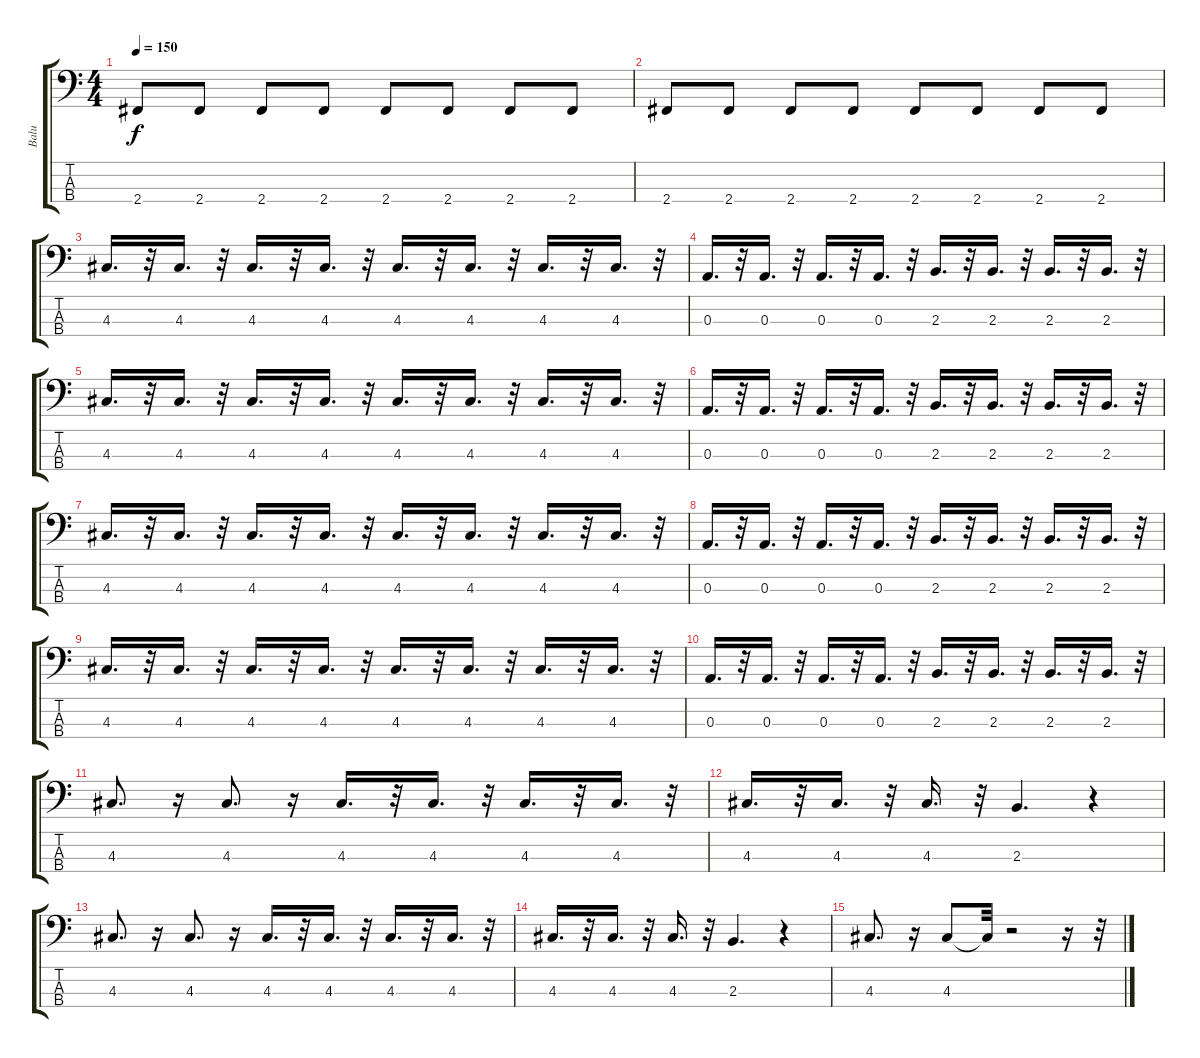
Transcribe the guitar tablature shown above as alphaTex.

\track ("Balu" "Balu") {instrument electricbasspick}
\staff {score tabs}
\tuning (G2 D2 A1 E1) {hide}
\ts (4 4)
\tempo 150
\clef f4
\ks c
2.4.8{dy f} 2.4.8 2.4.8 2.4.8 2.4.8 2.4.8 2.4.8 2.4.8 |
2.4.8 2.4.8 2.4.8 2.4.8 2.4.8 2.4.8 2.4.8 2.4.8 |
4.3.16{d} r.32 4.3.16{d} r.32 4.3.16{d} r.32 4.3.16{d} r.32 4.3.16{d} r.32 4.3.16{d} r.32 4.3.16{d} r.32 4.3.16{d} r.32 |
0.3.16{d} r.32 0.3.16{d} r.32 0.3.16{d} r.32 0.3.16{d} r.32 2.3.16{d} r.32 2.3.16{d} r.32 2.3.16{d} r.32 2.3.16{d} r.32 |
4.3.16{d} r.32 4.3.16{d} r.32 4.3.16{d} r.32 4.3.16{d} r.32 4.3.16{d} r.32 4.3.16{d} r.32 4.3.16{d} r.32 4.3.16{d} r.32 |
0.3.16{d} r.32 0.3.16{d} r.32 0.3.16{d} r.32 0.3.16{d} r.32 2.3.16{d} r.32 2.3.16{d} r.32 2.3.16{d} r.32 2.3.16{d} r.32 |
4.3.16{d} r.32 4.3.16{d} r.32 4.3.16{d} r.32 4.3.16{d} r.32 4.3.16{d} r.32 4.3.16{d} r.32 4.3.16{d} r.32 4.3.16{d} r.32 |
0.3.16{d} r.32 0.3.16{d} r.32 0.3.16{d} r.32 0.3.16{d} r.32 2.3.16{d} r.32 2.3.16{d} r.32 2.3.16{d} r.32 2.3.16{d} r.32 |
4.3.16{d} r.32 4.3.16{d} r.32 4.3.16{d} r.32 4.3.16{d} r.32 4.3.16{d} r.32 4.3.16{d} r.32 4.3.16{d} r.32 4.3.16{d} r.32 |
0.3.16{d} r.32 0.3.16{d} r.32 0.3.16{d} r.32 0.3.16{d} r.32 2.3.16{d} r.32 2.3.16{d} r.32 2.3.16{d} r.32 2.3.16{d} r.32 |
4.3.8{d} r.16 4.3.8{d} r.16 4.3.16{d} r.32 4.3.16{d} r.32 4.3.16{d} r.32 4.3.16{d} r.32 |
4.3.16{d} r.32 4.3.16{d} r.32 4.3.16{d} r.32 2.3.4{d} r.4 |
4.3.8{d} r.16 4.3.8{d} r.16 4.3.16{d} r.32 4.3.16{d} r.32 4.3.16{d} r.32 4.3.16{d} r.32 |
4.3.16{d} r.32 4.3.16{d} r.32 4.3.16{d} r.32 2.3.4{d} r.4 |
4.3.8{d} r.16 4.3.8 4.3{t}.32 r.2 r.16 r.32
